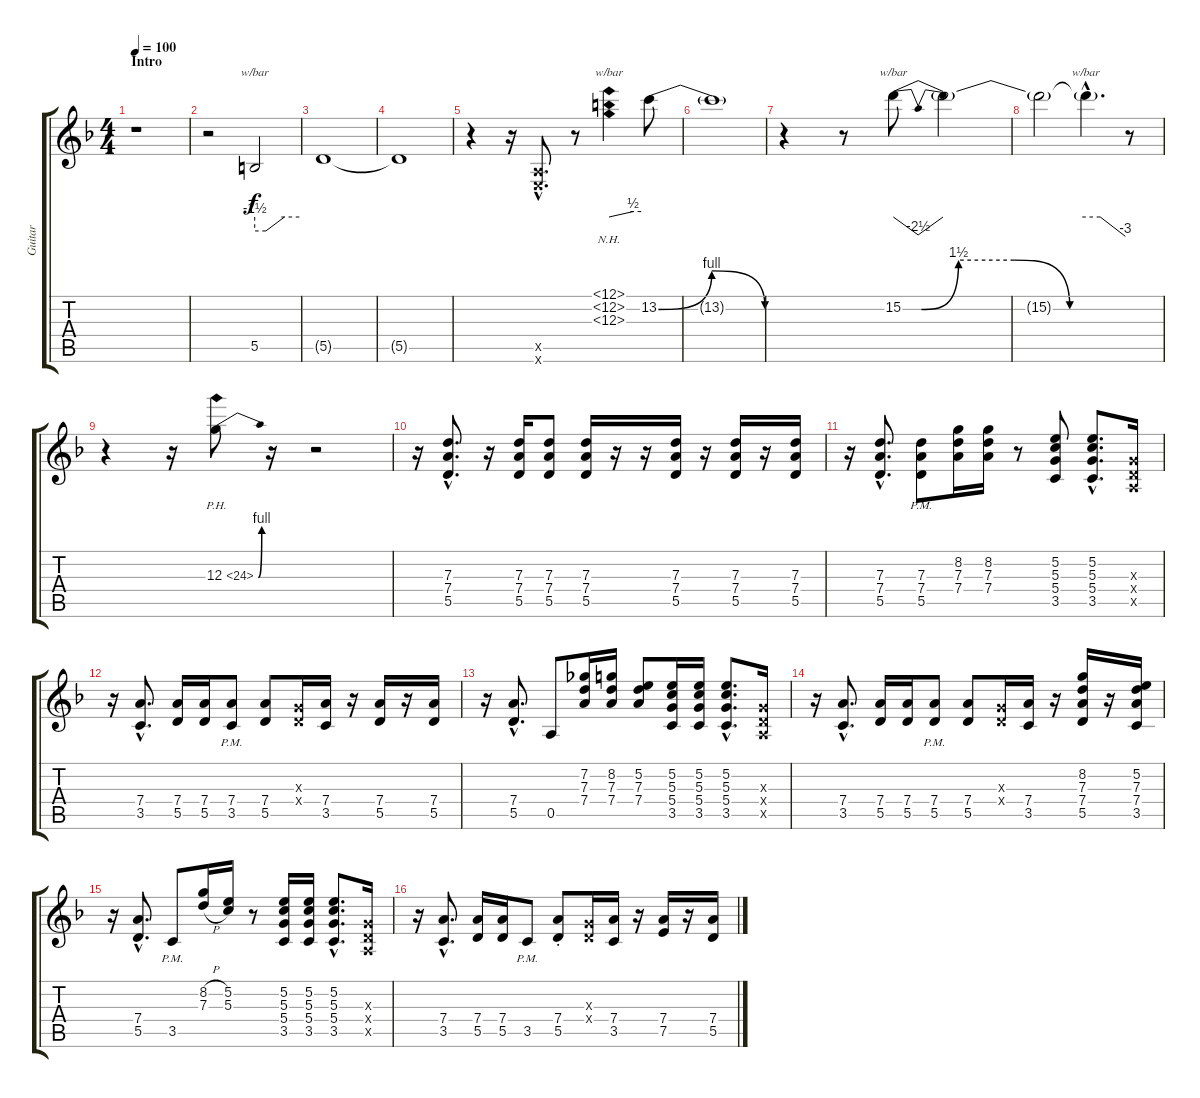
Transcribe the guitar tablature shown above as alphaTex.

\track ("Guitar" "Guitar") {instrument distortionguitar}
\staff {score tabs}
\tuning (E4 B3 G3 D3 A2 E2) {hide}
\ts (4 4)
\section ("" "Intro")
\tempo 100
\clef g2
\ks f
r.1{dy f instrument distortionguitar} |
r.2 5.5.2{tbe (custom default 0 -6 15 -6 40 0 60 0)} |
5.5{t}.1 |
5.5{t}.1 |
r.4 r.16 (0.5{hac x} 0.6{hac x}).8{d} r.8 (12.1{nh} 12.2{nh} 12.3{nh}).4{tbe (custom default 0 0 45 2 60 2)} 13.2{be (bendrelease 0 0 10 4 37 4 60 0)}.8 |
13.2{t}.1 |
r.4 r.8 15.2{be (custom 0 0 5 0 15 6 30 6 45 0 60 0)}.8{tbe (dip default 0 0 30 -10 60 0)} 15.2{t}.2 |
15.2{t}.2 15.2{hac t}.4{d tbe (custom default 0 0 22 0 60 -12)} r.8 |
r.4 r.16 12.3{be (bend 0 0 60 4) ph 12}.8 r.16 r.2 |
r.16 (7.3{hac} 7.4{hac} 5.5{hac}).8{d} r.16 (7.3 7.4 5.5).16 (7.3 7.4 5.5).8 (7.3 7.4 5.5).16 r.16 r.16 (7.3 7.4 5.5).16 r.16 (7.3 7.4 5.5).16 r.16 (7.3 7.4 5.5).16 |
r.16 (7.3{hac} 7.4{hac} 5.5{hac}).8{d} (7.3 7.4 5.5{pm}).8 (8.2 7.3 7.4).16 (8.2 7.3 7.4).16 r.8 (5.2 5.3 5.4 3.5).8 (5.2{hac} 5.3{hac} 5.4{hac} 3.5{hac}).8{d} (0.3{x} 0.4{x} 0.5{x}).16 |
r.16 (7.4{hac} 3.5{hac}).8{d} (7.4 5.5).16 (7.4 5.5).16 (7.4 3.5{pm}).8 (7.4 5.5).8 (0.3{x} 0.4{x}).16 (7.4 3.5).16 r.16 (7.4 5.5).16 r.16 (7.4 5.5).16 |
r.16 (7.4{hac} 5.5{hac}).8{d} 0.5.8 (7.2 7.3 7.4).16 (8.2 7.3 7.4).16 (5.2 7.3 7.4).8 (5.2 5.3 5.4 3.5).16 (5.2 5.3 5.4 3.5).16 (5.2{hac} 5.3{hac} 5.4{hac} 3.5{hac}).8{d} (0.3{x} 0.4{x} 0.5{x}).16 |
r.16 (7.4{hac} 3.5{hac}).8{d} (7.4 5.5).16 (7.4 5.5).16 (7.4{pm} 5.5{pm}).8 (7.4 5.5).8 (0.3{x} 0.4{x}).16 (7.4 3.5).16 r.16 (8.2 7.3 7.4 5.5).16 r.16 (5.2 7.3 7.4 3.5).16 |
r.16 (7.4{hac} 5.5{hac}).8{d} 3.5{pm}.8 (8.2{h} 7.3{h}).16 (5.2 5.3).16 r.8 (5.2 5.3 5.4 3.5).16 (5.2 5.3 5.4 3.5).16 (5.2{hac} 5.3{hac} 5.4{hac} 3.5{hac}).8{d} (0.3{x} 0.4{x} 0.5{x}).16 |
r.16 (7.4{hac} 3.5{hac}).8{d} (7.4 5.5).16 (7.4 5.5).16 3.5{pm}.8 (7.4{st} 5.5{st}).8 (0.3{x} 0.4{x}).16 (7.4 3.5).16 r.16 (7.4 7.5).16 r.16 (7.4 5.5).16
